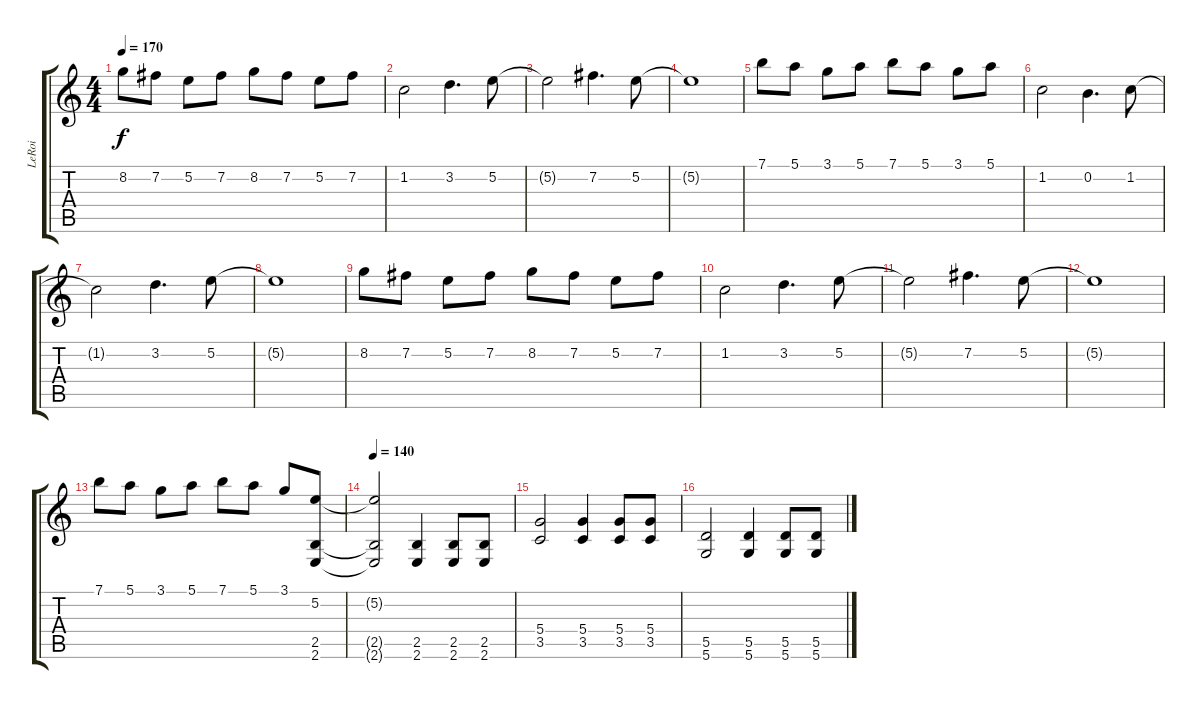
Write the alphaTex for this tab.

\track ("LeRoi" "LeRoi") {instrument distortionguitar}
\staff {score tabs}
\tuning (E4 B3 G3 D3 A2 D2) {hide}
\ts (4 4)
\tempo 170
\clef g2
\ks c
8.2.8{dy f} 7.2.8 5.2.8 7.2.8 8.2.8 7.2.8 5.2.8 7.2.8 |
1.2.2 3.2.4{d} 5.2.8 |
5.2{t}.2 7.2.4{d} 5.2.8 |
5.2{t}.1 |
7.1.8 5.1.8 3.1.8 5.1.8 7.1.8 5.1.8 3.1.8 5.1.8 |
1.2.2 0.2.4{d} 1.2.8 |
1.2{t}.2 3.2.4{d} 5.2.8 |
5.2{t}.1 |
8.2.8 7.2.8 5.2.8 7.2.8 8.2.8 7.2.8 5.2.8 7.2.8 |
1.2.2 3.2.4{d} 5.2.8 |
5.2{t}.2 7.2.4{d} 5.2.8 |
5.2{t}.1 |
7.1.8 5.1.8 3.1.8 5.1.8 7.1.8 5.1.8 3.1.8 (5.2 2.5 2.6).8 |
\tempo 140
(5.2{t} 2.5{t} 2.6{t}).2{volume 12} (2.5 2.6).4 (2.5 2.6).8 (2.5 2.6).8 |
(5.4 3.5).2 (5.4 3.5).4 (5.4 3.5).8 (5.4 3.5).8 |
(5.5 5.6).2 (5.5 5.6).4 (5.5 5.6).8 (5.5 5.6).8
